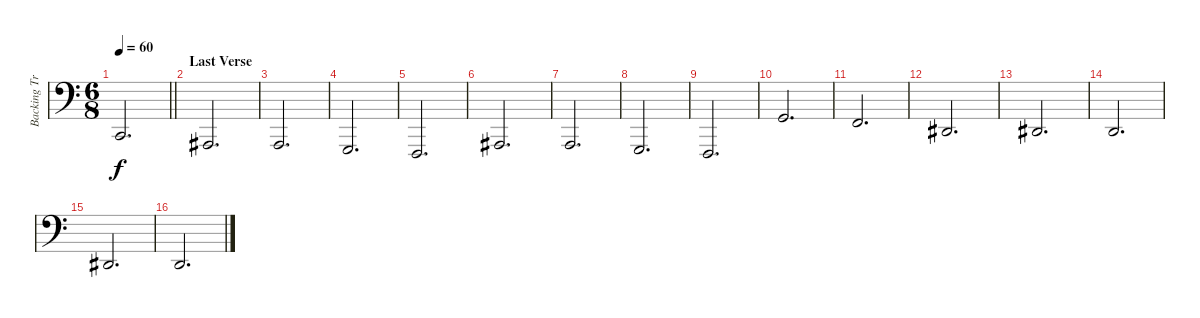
\track ("Backing Track (Strings)" "Backing Tr") {instrument synthstrings1}
\staff {score}
\tuning (C3 G2 D2 A1 E1 B0) {hide}
\ts (6 8)
\tempo 60
\clef f4
\barLineRight lightlight
\ks c
3.4.2{d dy f} |
\section ("" "Last Verse")
1.4.2{d} |
0.4.2{d} |
3.5.2{d} |
1.5.2{d} |
1.4.2{d} |
0.4.2{d} |
3.5.2{d} |
1.5.2{d} |
0.2.2{d} |
3.3.2{d} |
1.3.2{d} |
1.3.2{d} |
0.3.2{d} |
1.3.2{d} |
0.3.2{d}
